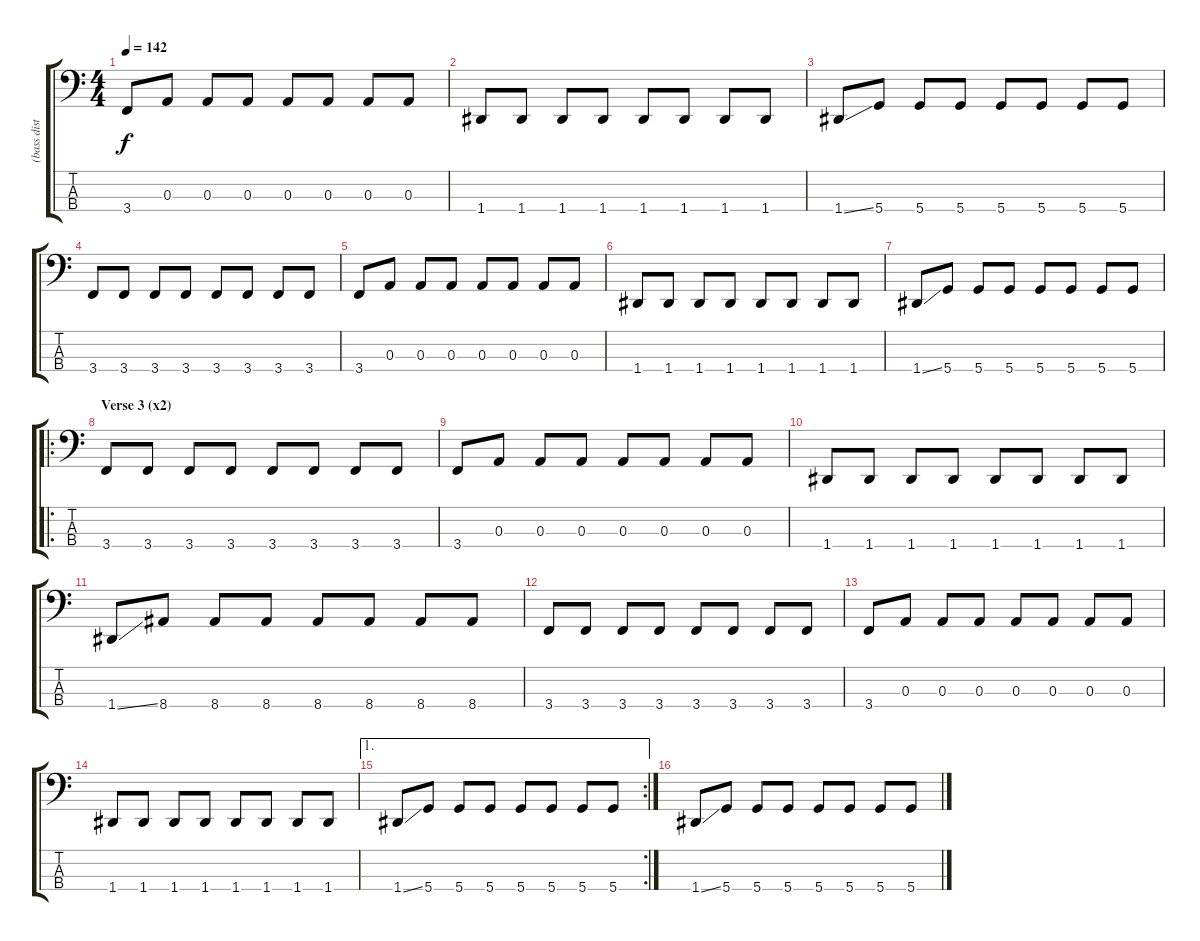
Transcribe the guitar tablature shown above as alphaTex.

\track ("(bass disto/overdrive)" "(bass dist") {instrument overdrivenguitar}
\staff {score tabs}
\tuning (G2 D2 A1 D1) {hide}
\ts (4 4)
\tempo 142
\clef f4
\ks c
3.4.8{dy f} 0.3.8 0.3.8 0.3.8 0.3.8 0.3.8 0.3.8 0.3.8 |
1.4.8 1.4.8 1.4.8 1.4.8 1.4.8 1.4.8 1.4.8 1.4.8 |
1.4{ss}.8 5.4.8 5.4.8 5.4.8 5.4.8 5.4.8 5.4.8 5.4.8 |
3.4.8 3.4.8 3.4.8 3.4.8 3.4.8 3.4.8 3.4.8 3.4.8 |
3.4.8 0.3.8 0.3.8 0.3.8 0.3.8 0.3.8 0.3.8 0.3.8 |
1.4.8 1.4.8 1.4.8 1.4.8 1.4.8 1.4.8 1.4.8 1.4.8 |
1.4{ss}.8 5.4.8 5.4.8 5.4.8 5.4.8 5.4.8 5.4.8 5.4.8 |
\ro
\section ("" "Verse 3 (x2)")
3.4.8 3.4.8 3.4.8 3.4.8 3.4.8 3.4.8 3.4.8 3.4.8 |
3.4.8 0.3.8 0.3.8 0.3.8 0.3.8 0.3.8 0.3.8 0.3.8 |
1.4.8 1.4.8 1.4.8 1.4.8 1.4.8 1.4.8 1.4.8 1.4.8 |
1.4{ss}.8 8.4.8 8.4.8 8.4.8 8.4.8 8.4.8 8.4.8 8.4.8 |
3.4.8 3.4.8 3.4.8 3.4.8 3.4.8 3.4.8 3.4.8 3.4.8 |
3.4.8 0.3.8 0.3.8 0.3.8 0.3.8 0.3.8 0.3.8 0.3.8 |
1.4.8 1.4.8 1.4.8 1.4.8 1.4.8 1.4.8 1.4.8 1.4.8 |
\ae 1
\rc 2
1.4{ss}.8 5.4.8 5.4.8 5.4.8 5.4.8 5.4.8 5.4.8 5.4.8 |
1.4{ss}.8 5.4.8 5.4.8 5.4.8 5.4.8 5.4.8 5.4.8 5.4.8
